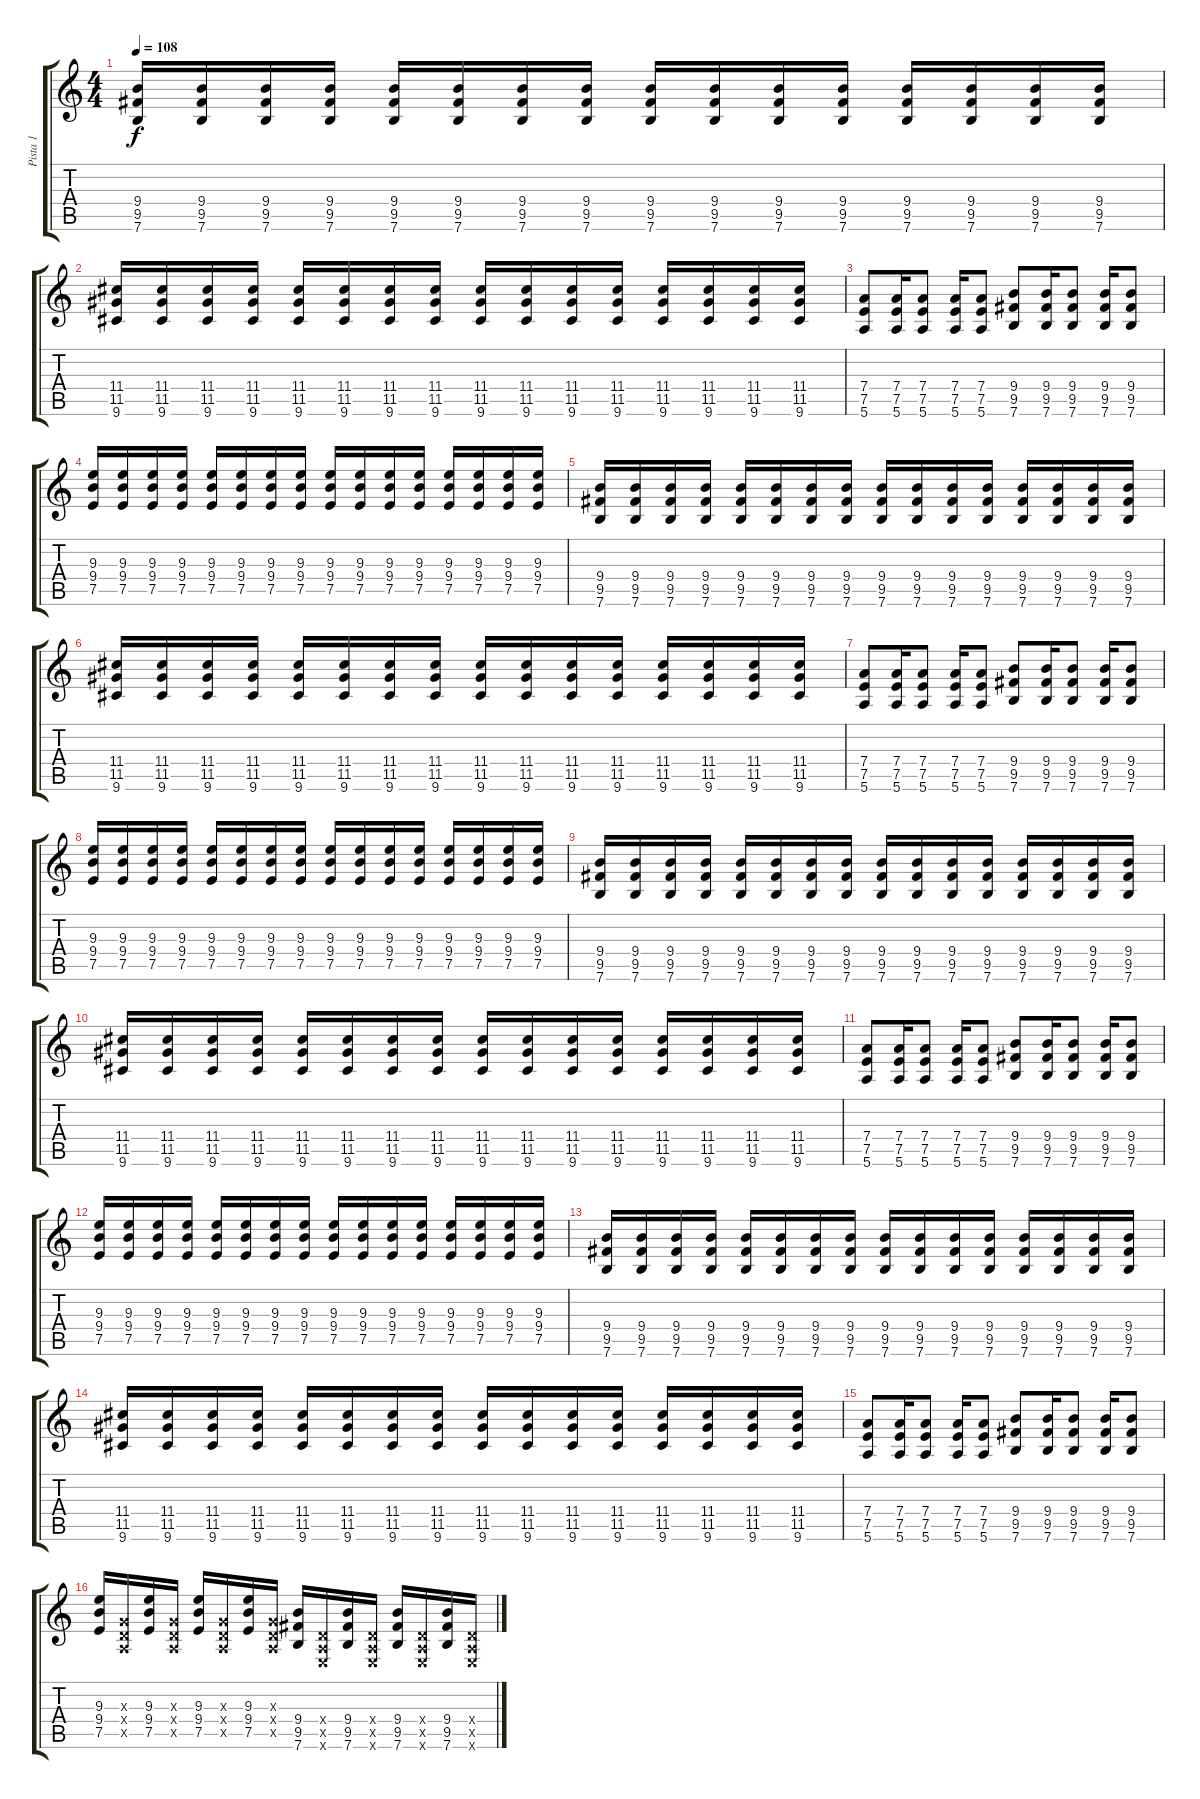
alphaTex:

\track ("Pista 1" "Pista 1") {instrument distortionguitar}
\staff {score tabs}
\tuning (E4 B3 G3 D3 A2 E2) {hide}
\ts (4 4)
\tempo 108
\clef g2
\ks c
(9.4 9.5 7.6).16{dy f} (9.4 9.5 7.6).16 (9.4 9.5 7.6).16 (9.4 9.5 7.6).16 (9.4 9.5 7.6).16 (9.4 9.5 7.6).16 (9.4 9.5 7.6).16 (9.4 9.5 7.6).16 (9.4 9.5 7.6).16 (9.4 9.5 7.6).16 (9.4 9.5 7.6).16 (9.4 9.5 7.6).16 (9.4 9.5 7.6).16 (9.4 9.5 7.6).16 (9.4 9.5 7.6).16 (9.4 9.5 7.6).16 |
(11.4 11.5 9.6).16 (11.4 11.5 9.6).16 (11.4 11.5 9.6).16 (11.4 11.5 9.6).16 (11.4 11.5 9.6).16 (11.4 11.5 9.6).16 (11.4 11.5 9.6).16 (11.4 11.5 9.6).16 (11.4 11.5 9.6).16 (11.4 11.5 9.6).16 (11.4 11.5 9.6).16 (11.4 11.5 9.6).16 (11.4 11.5 9.6).16 (11.4 11.5 9.6).16 (11.4 11.5 9.6).16 (11.4 11.5 9.6).16 |
(7.4 7.5 5.6).8 (7.4 7.5 5.6).16 (7.4 7.5 5.6).8 (7.4 7.5 5.6).16 (7.4 7.5 5.6).8 (9.4 9.5 7.6).8 (9.4 9.5 7.6).16 (9.4 9.5 7.6).8 (9.4 9.5 7.6).16 (9.4 9.5 7.6).8 |
(9.3 9.4 7.5).16 (9.3 9.4 7.5).16 (9.3 9.4 7.5).16 (9.3 9.4 7.5).16 (9.3 9.4 7.5).16 (9.3 9.4 7.5).16 (9.3 9.4 7.5).16 (9.3 9.4 7.5).16 (9.3 9.4 7.5).16 (9.3 9.4 7.5).16 (9.3 9.4 7.5).16 (9.3 9.4 7.5).16 (9.3 9.4 7.5).16 (9.3 9.4 7.5).16 (9.3 9.4 7.5).16 (9.3 9.4 7.5).16 |
(9.4 9.5 7.6).16 (9.4 9.5 7.6).16 (9.4 9.5 7.6).16 (9.4 9.5 7.6).16 (9.4 9.5 7.6).16 (9.4 9.5 7.6).16 (9.4 9.5 7.6).16 (9.4 9.5 7.6).16 (9.4 9.5 7.6).16 (9.4 9.5 7.6).16 (9.4 9.5 7.6).16 (9.4 9.5 7.6).16 (9.4 9.5 7.6).16 (9.4 9.5 7.6).16 (9.4 9.5 7.6).16 (9.4 9.5 7.6).16 |
(11.4 11.5 9.6).16 (11.4 11.5 9.6).16 (11.4 11.5 9.6).16 (11.4 11.5 9.6).16 (11.4 11.5 9.6).16 (11.4 11.5 9.6).16 (11.4 11.5 9.6).16 (11.4 11.5 9.6).16 (11.4 11.5 9.6).16 (11.4 11.5 9.6).16 (11.4 11.5 9.6).16 (11.4 11.5 9.6).16 (11.4 11.5 9.6).16 (11.4 11.5 9.6).16 (11.4 11.5 9.6).16 (11.4 11.5 9.6).16 |
(7.4 7.5 5.6).8 (7.4 7.5 5.6).16 (7.4 7.5 5.6).8 (7.4 7.5 5.6).16 (7.4 7.5 5.6).8 (9.4 9.5 7.6).8 (9.4 9.5 7.6).16 (9.4 9.5 7.6).8 (9.4 9.5 7.6).16 (9.4 9.5 7.6).8 |
(9.3 9.4 7.5).16 (9.3 9.4 7.5).16 (9.3 9.4 7.5).16 (9.3 9.4 7.5).16 (9.3 9.4 7.5).16 (9.3 9.4 7.5).16 (9.3 9.4 7.5).16 (9.3 9.4 7.5).16 (9.3 9.4 7.5).16 (9.3 9.4 7.5).16 (9.3 9.4 7.5).16 (9.3 9.4 7.5).16 (9.3 9.4 7.5).16 (9.3 9.4 7.5).16 (9.3 9.4 7.5).16 (9.3 9.4 7.5).16 |
(9.4 9.5 7.6).16 (9.4 9.5 7.6).16 (9.4 9.5 7.6).16 (9.4 9.5 7.6).16 (9.4 9.5 7.6).16 (9.4 9.5 7.6).16 (9.4 9.5 7.6).16 (9.4 9.5 7.6).16 (9.4 9.5 7.6).16 (9.4 9.5 7.6).16 (9.4 9.5 7.6).16 (9.4 9.5 7.6).16 (9.4 9.5 7.6).16 (9.4 9.5 7.6).16 (9.4 9.5 7.6).16 (9.4 9.5 7.6).16 |
(11.4 11.5 9.6).16 (11.4 11.5 9.6).16 (11.4 11.5 9.6).16 (11.4 11.5 9.6).16 (11.4 11.5 9.6).16 (11.4 11.5 9.6).16 (11.4 11.5 9.6).16 (11.4 11.5 9.6).16 (11.4 11.5 9.6).16 (11.4 11.5 9.6).16 (11.4 11.5 9.6).16 (11.4 11.5 9.6).16 (11.4 11.5 9.6).16 (11.4 11.5 9.6).16 (11.4 11.5 9.6).16 (11.4 11.5 9.6).16 |
(7.4 7.5 5.6).8 (7.4 7.5 5.6).16 (7.4 7.5 5.6).8 (7.4 7.5 5.6).16 (7.4 7.5 5.6).8 (9.4 9.5 7.6).8 (9.4 9.5 7.6).16 (9.4 9.5 7.6).8 (9.4 9.5 7.6).16 (9.4 9.5 7.6).8 |
(9.3 9.4 7.5).16 (9.3 9.4 7.5).16 (9.3 9.4 7.5).16 (9.3 9.4 7.5).16 (9.3 9.4 7.5).16 (9.3 9.4 7.5).16 (9.3 9.4 7.5).16 (9.3 9.4 7.5).16 (9.3 9.4 7.5).16 (9.3 9.4 7.5).16 (9.3 9.4 7.5).16 (9.3 9.4 7.5).16 (9.3 9.4 7.5).16 (9.3 9.4 7.5).16 (9.3 9.4 7.5).16 (9.3 9.4 7.5).16 |
(9.4 9.5 7.6).16 (9.4 9.5 7.6).16 (9.4 9.5 7.6).16 (9.4 9.5 7.6).16 (9.4 9.5 7.6).16 (9.4 9.5 7.6).16 (9.4 9.5 7.6).16 (9.4 9.5 7.6).16 (9.4 9.5 7.6).16 (9.4 9.5 7.6).16 (9.4 9.5 7.6).16 (9.4 9.5 7.6).16 (9.4 9.5 7.6).16 (9.4 9.5 7.6).16 (9.4 9.5 7.6).16 (9.4 9.5 7.6).16 |
(11.4 11.5 9.6).16 (11.4 11.5 9.6).16 (11.4 11.5 9.6).16 (11.4 11.5 9.6).16 (11.4 11.5 9.6).16 (11.4 11.5 9.6).16 (11.4 11.5 9.6).16 (11.4 11.5 9.6).16 (11.4 11.5 9.6).16 (11.4 11.5 9.6).16 (11.4 11.5 9.6).16 (11.4 11.5 9.6).16 (11.4 11.5 9.6).16 (11.4 11.5 9.6).16 (11.4 11.5 9.6).16 (11.4 11.5 9.6).16 |
(7.4 7.5 5.6).8 (7.4 7.5 5.6).16 (7.4 7.5 5.6).8 (7.4 7.5 5.6).16 (7.4 7.5 5.6).8 (9.4 9.5 7.6).8 (9.4 9.5 7.6).16 (9.4 9.5 7.6).8 (9.4 9.5 7.6).16 (9.4 9.5 7.6).8 |
(9.3 9.4 7.5).16 (0.3{x} 0.4{x} 0.5{x}).16 (9.3 9.4 7.5).16 (0.3{x} 0.4{x} 0.5{x}).16 (9.3 9.4 7.5).16 (0.3{x} 0.4{x} 0.5{x}).16 (9.3 9.4 7.5).16 (0.3{x} 0.4{x} 0.5{x}).16 (9.4 9.5 7.6).16 (0.4{x} 0.5{x} 0.6{x}).16 (9.4 9.5 7.6).16 (0.4{x} 0.5{x} 0.6{x}).16 (9.4 9.5 7.6).16 (0.4{x} 0.5{x} 0.6{x}).16 (9.4 9.5 7.6).16 (0.4{x} 0.5{x} 0.6{x}).16
